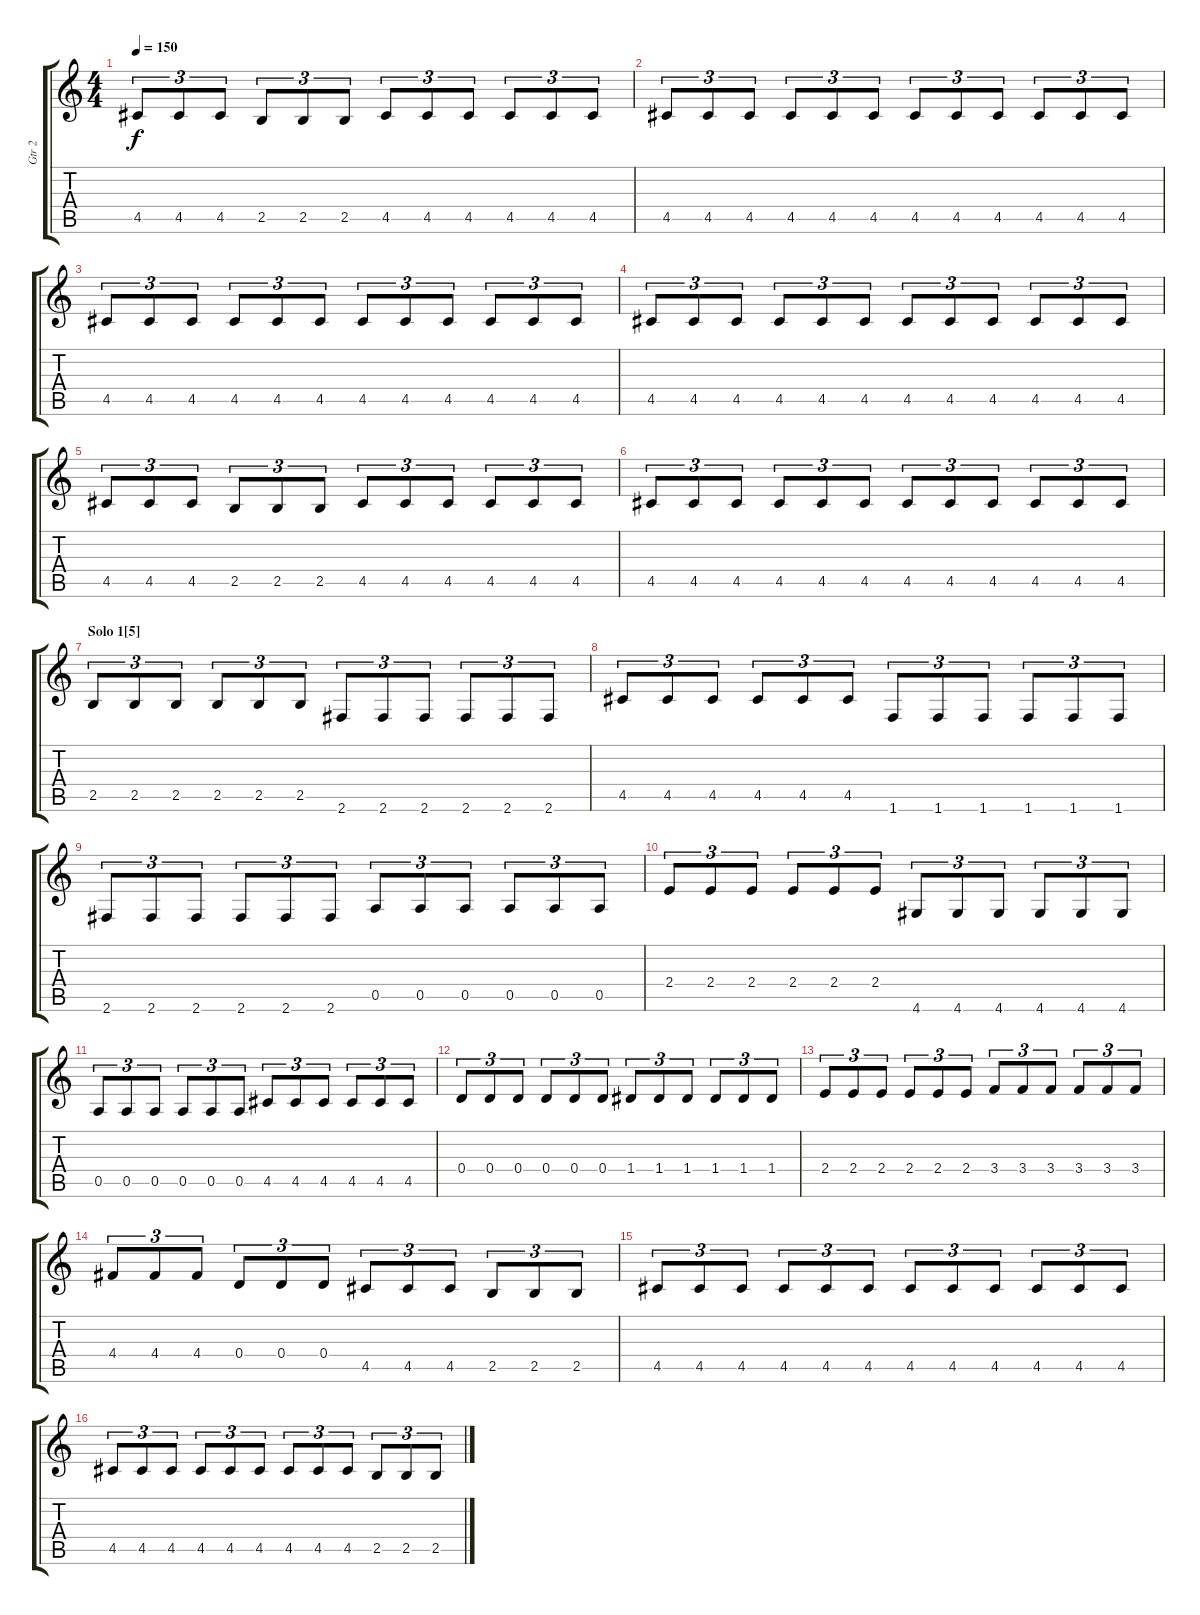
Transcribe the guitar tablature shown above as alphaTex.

\track ("Gtr 2" "Gtr 2") {instrument distortionguitar}
\staff {score tabs}
\tuning (E4 B3 G3 D3 A2 E2) {hide}
\ts (4 4)
\tempo 150
\clef g2
\ks c
4.5.8{tu (3 2) dy f} 4.5.8{tu (3 2)} 4.5.8{tu (3 2)} 2.5.8{tu (3 2)} 2.5.8{tu (3 2)} 2.5.8{tu (3 2)} 4.5.8{tu (3 2)} 4.5.8{tu (3 2)} 4.5.8{tu (3 2)} 4.5.8{tu (3 2)} 4.5.8{tu (3 2)} 4.5.8{tu (3 2)} |
4.5.8{tu (3 2)} 4.5.8{tu (3 2)} 4.5.8{tu (3 2)} 4.5.8{tu (3 2)} 4.5.8{tu (3 2)} 4.5.8{tu (3 2)} 4.5.8{tu (3 2)} 4.5.8{tu (3 2)} 4.5.8{tu (3 2)} 4.5.8{tu (3 2)} 4.5.8{tu (3 2)} 4.5.8{tu (3 2)} |
4.5.8{tu (3 2)} 4.5.8{tu (3 2)} 4.5.8{tu (3 2)} 4.5.8{tu (3 2)} 4.5.8{tu (3 2)} 4.5.8{tu (3 2)} 4.5.8{tu (3 2)} 4.5.8{tu (3 2)} 4.5.8{tu (3 2)} 4.5.8{tu (3 2)} 4.5.8{tu (3 2)} 4.5.8{tu (3 2)} |
4.5.8{tu (3 2)} 4.5.8{tu (3 2)} 4.5.8{tu (3 2)} 4.5.8{tu (3 2)} 4.5.8{tu (3 2)} 4.5.8{tu (3 2)} 4.5.8{tu (3 2)} 4.5.8{tu (3 2)} 4.5.8{tu (3 2)} 4.5.8{tu (3 2)} 4.5.8{tu (3 2)} 4.5.8{tu (3 2)} |
4.5.8{tu (3 2)} 4.5.8{tu (3 2)} 4.5.8{tu (3 2)} 2.5.8{tu (3 2)} 2.5.8{tu (3 2)} 2.5.8{tu (3 2)} 4.5.8{tu (3 2)} 4.5.8{tu (3 2)} 4.5.8{tu (3 2)} 4.5.8{tu (3 2)} 4.5.8{tu (3 2)} 4.5.8{tu (3 2)} |
4.5.8{tu (3 2)} 4.5.8{tu (3 2)} 4.5.8{tu (3 2)} 4.5.8{tu (3 2)} 4.5.8{tu (3 2)} 4.5.8{tu (3 2)} 4.5.8{tu (3 2)} 4.5.8{tu (3 2)} 4.5.8{tu (3 2)} 4.5.8{tu (3 2)} 4.5.8{tu (3 2)} 4.5.8{tu (3 2)} |
\section ("" "Solo 1[5]")
2.5.8{tu (3 2)} 2.5.8{tu (3 2)} 2.5.8{tu (3 2)} 2.5.8{tu (3 2)} 2.5.8{tu (3 2)} 2.5.8{tu (3 2)} 2.6.8{tu (3 2)} 2.6.8{tu (3 2)} 2.6.8{tu (3 2)} 2.6.8{tu (3 2)} 2.6.8{tu (3 2)} 2.6.8{tu (3 2)} |
4.5.8{tu (3 2)} 4.5.8{tu (3 2)} 4.5.8{tu (3 2)} 4.5.8{tu (3 2)} 4.5.8{tu (3 2)} 4.5.8{tu (3 2)} 1.6.8{tu (3 2)} 1.6.8{tu (3 2)} 1.6.8{tu (3 2)} 1.6.8{tu (3 2)} 1.6.8{tu (3 2)} 1.6.8{tu (3 2)} |
2.6.8{tu (3 2)} 2.6.8{tu (3 2)} 2.6.8{tu (3 2)} 2.6.8{tu (3 2)} 2.6.8{tu (3 2)} 2.6.8{tu (3 2)} 0.5.8{tu (3 2)} 0.5.8{tu (3 2)} 0.5.8{tu (3 2)} 0.5.8{tu (3 2)} 0.5.8{tu (3 2)} 0.5.8{tu (3 2)} |
2.4.8{tu (3 2)} 2.4.8{tu (3 2)} 2.4.8{tu (3 2)} 2.4.8{tu (3 2)} 2.4.8{tu (3 2)} 2.4.8{tu (3 2)} 4.6.8{tu (3 2)} 4.6.8{tu (3 2)} 4.6.8{tu (3 2)} 4.6.8{tu (3 2)} 4.6.8{tu (3 2)} 4.6.8{tu (3 2)} |
0.5.8{tu (3 2)} 0.5.8{tu (3 2)} 0.5.8{tu (3 2)} 0.5.8{tu (3 2)} 0.5.8{tu (3 2)} 0.5.8{tu (3 2)} 4.5.8{tu (3 2)} 4.5.8{tu (3 2)} 4.5.8{tu (3 2)} 4.5.8{tu (3 2)} 4.5.8{tu (3 2)} 4.5.8{tu (3 2)} |
0.4.8{tu (3 2)} 0.4.8{tu (3 2)} 0.4.8{tu (3 2)} 0.4.8{tu (3 2)} 0.4.8{tu (3 2)} 0.4.8{tu (3 2)} 1.4.8{tu (3 2)} 1.4.8{tu (3 2)} 1.4.8{tu (3 2)} 1.4.8{tu (3 2)} 1.4.8{tu (3 2)} 1.4.8{tu (3 2)} |
2.4.8{tu (3 2)} 2.4.8{tu (3 2)} 2.4.8{tu (3 2)} 2.4.8{tu (3 2)} 2.4.8{tu (3 2)} 2.4.8{tu (3 2)} 3.4.8{tu (3 2)} 3.4.8{tu (3 2)} 3.4.8{tu (3 2)} 3.4.8{tu (3 2)} 3.4.8{tu (3 2)} 3.4.8{tu (3 2)} |
4.4.8{tu (3 2)} 4.4.8{tu (3 2)} 4.4.8{tu (3 2)} 0.4.8{tu (3 2)} 0.4.8{tu (3 2)} 0.4.8{tu (3 2)} 4.5.8{tu (3 2)} 4.5.8{tu (3 2)} 4.5.8{tu (3 2)} 2.5.8{tu (3 2)} 2.5.8{tu (3 2)} 2.5.8{tu (3 2)} |
4.5.8{tu (3 2)} 4.5.8{tu (3 2)} 4.5.8{tu (3 2)} 4.5.8{tu (3 2)} 4.5.8{tu (3 2)} 4.5.8{tu (3 2)} 4.5.8{tu (3 2)} 4.5.8{tu (3 2)} 4.5.8{tu (3 2)} 4.5.8{tu (3 2)} 4.5.8{tu (3 2)} 4.5.8{tu (3 2)} |
4.5.8{tu (3 2)} 4.5.8{tu (3 2)} 4.5.8{tu (3 2)} 4.5.8{tu (3 2)} 4.5.8{tu (3 2)} 4.5.8{tu (3 2)} 4.5.8{tu (3 2)} 4.5.8{tu (3 2)} 4.5.8{tu (3 2)} 2.5.8{tu (3 2)} 2.5.8{tu (3 2)} 2.5.8{tu (3 2)}
